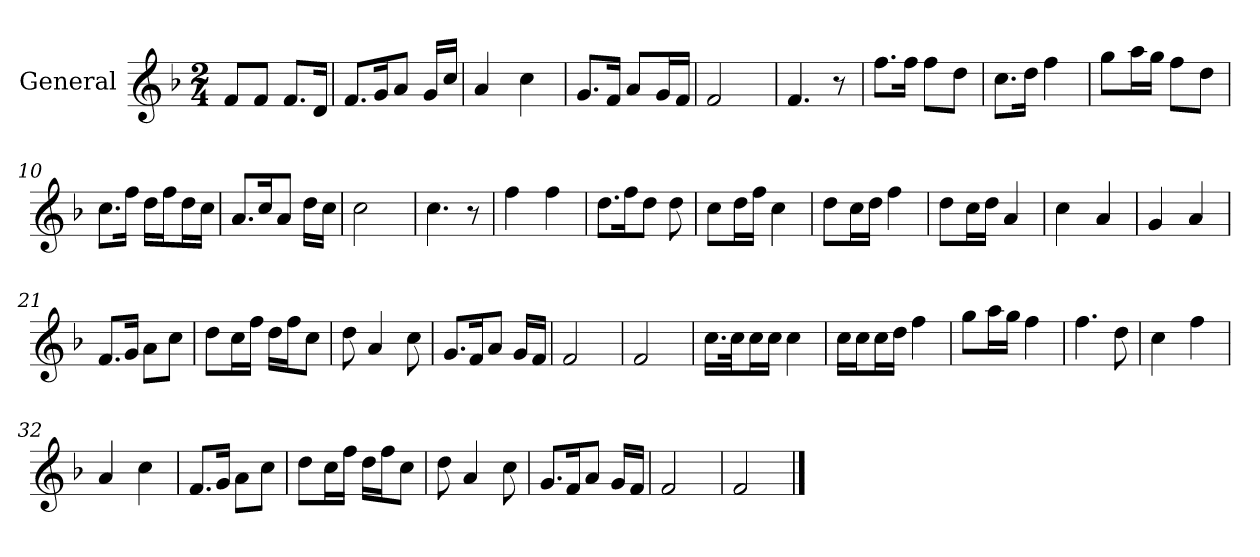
**kern
*part1
*staff1
*I"General
*clefG2
*k[b-]
*M2/4
*MM88
=1
8f/L
8f/J
!LO:N:vis=8.
8f/L
16d/Jk
=2
!LO:N:vis=8.
8f/L
16g/K
8a/J
16g/LL
16cc/JJ
=3
4a
4cc
=4
!LO:N:vis=8.
8g/L
16f/Jk
8a/L
16g/L
16f/JJ
=5
2f
=6
!LO:N:vis=4.
4f
8r
=7
!LO:N:vis=8.
8ff\L
16ff\Jk
8ff\L
8dd\J
=8
!LO:N:vis=8.
8cc\L
16dd\Jk
4ff
=9
8gg\L
16aa\L
16gg\JJ
8ff\L
8dd\J
=10
!LO:N:vis=8.
8cc\L
16ff\Jk
16dd\LL
16ff\J
16dd\L
16cc\JJ
=11
!LO:N:vis=8.
8a/L
16cc/K
8a/J
16dd\LL
16cc\JJ
=12
2cc
=13
!LO:N:vis=4.
4cc
8r
=14
4ff
4ff
=15
!LO:N:vis=8.
8dd\L
16ff\K
8dd\J
8dd
=16
8cc\L
16dd\L
16ff\JJ
4cc
=17
8dd\L
16cc\L
16dd\JJ
4ff
=18
8dd\L
16cc\L
16dd\JJ
4a
=19
4cc
4a
=20
4g
4a
=21
!LO:N:vis=8.
8f/L
16g/Jk
8a\L
8cc\J
=22
8dd\L
16cc\L
16ff\JJ
16dd\LL
16ff\J
8cc\J
=23
8dd
4a
8cc
=24
!LO:N:vis=8.
8g/L
16f/K
8a/J
16g/LL
16f/JJ
=25
2f
=26
2f
=27
!LO:N:vis=16.
16cc\LL
32cc\Jk
16cc\L
16cc\JJ
4cc
=28
16cc\LL
16cc\J
16cc\L
16dd\JJ
4ff
=29
8gg\L
16aa\L
16gg\JJ
4ff
=30
!LO:N:vis=4.
4ff
8dd
=31
4cc
4ff
=32
4a
4cc
=33
!LO:N:vis=8.
8f/L
16g/Jk
8a\L
8cc\J
=34
8dd\L
16cc\L
16ff\JJ
16dd\LL
16ff\J
8cc\J
=35
8dd
4a
8cc
=36
!LO:N:vis=8.
8g/L
16f/K
8a/J
16g/LL
16f/JJ
=37
2f
=38
2f
==
*-
